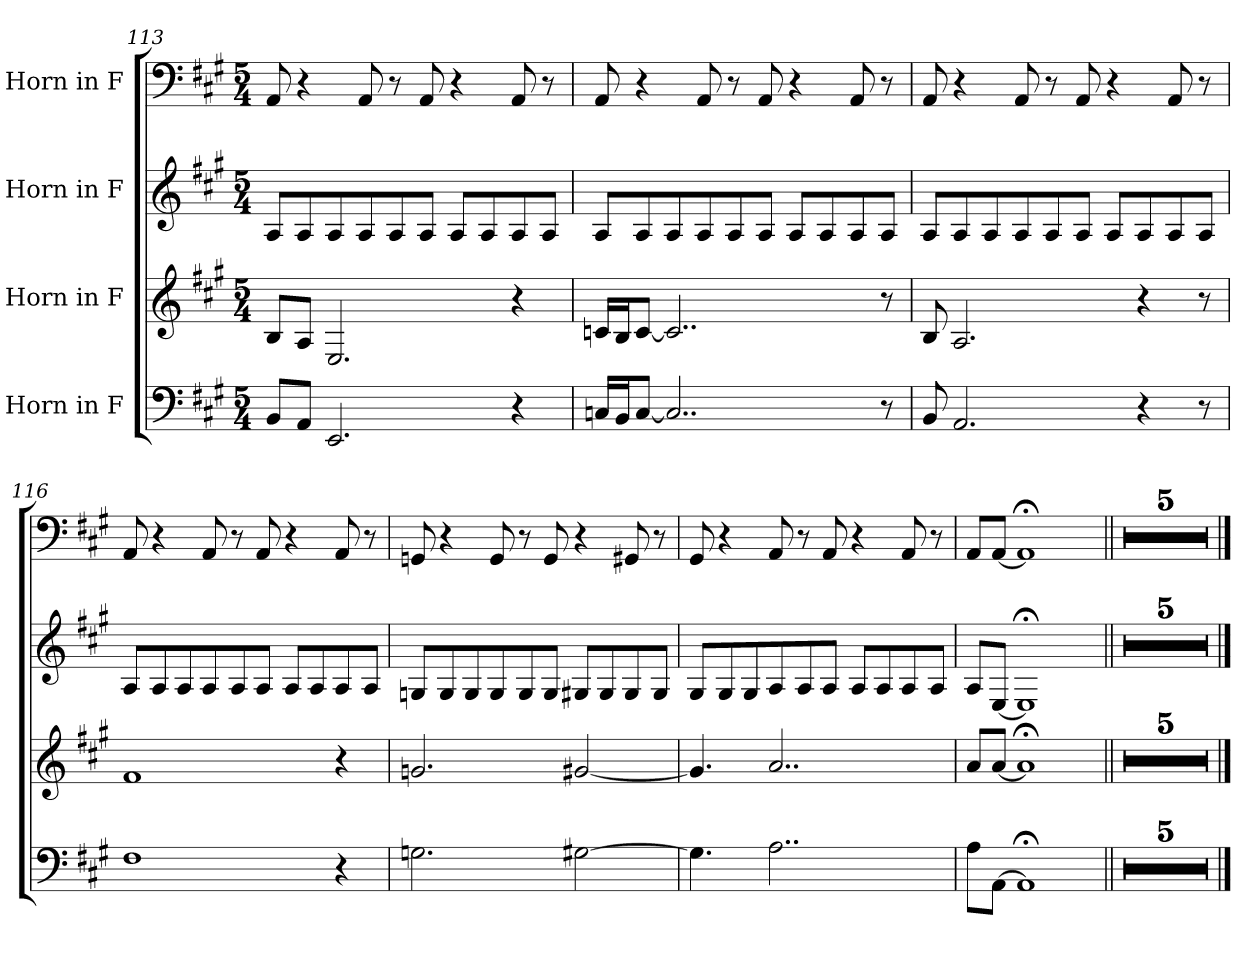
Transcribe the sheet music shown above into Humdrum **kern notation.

**kern	**kern	**kern	**kern
*part4	*part3	*part2	*part1
*staff4	*staff3	*staff2	*staff1
*I"Horn in F	*I"Horn in F	*I"Horn in F	*I"Horn in F
*clefF4	*clefG2	*clefG2	*clefF4
*ITrd4c7	*ITrd4c7	*ITrd4c7	*ITrd4c7
*k[f#c#]	*k[f#c#]	*k[f#c#]	*k[f#c#]
*M5/4	*M5/4	*M5/4	*M5/4
=113	=113	=113	=113
8EE/L	8E/L	8D/L	8DD/
8DD/J	8D/J	8D/	4r
2.AAA/	2.AA/	8D/	.
.	.	8D/	8DD/
.	.	8D/	8r
.	.	8D/J	8DD/
.	.	8D/L	4r
.	.	8D/	.
4r	4r	8D/	8DD/
.	.	8D/J	8r
=114	=114	=114	=114
16FFn/LL	16Fn/LL	8D/L	8DD/
16EE/J	16E/J	.	.
[8FF/J	[8F/J	8D/	4r
2..FF/]	2..F/]	8D/	.
.	.	8D/	8DD/
.	.	8D/	8r
.	.	8D/J	8DD/
.	.	8D/L	4r
.	.	8D/	.
.	.	8D/	8DD/
8r	8r	8D/J	8r
!!LO:LB:g=z
=115	=115	=115	=115
8EE/	8E/	8D/L	8DD/
2.DD/	2.D/	8D/	4r
.	.	8D/	.
.	.	8D/	8DD/
.	.	8D/	8r
.	.	8D/J	8DD/
.	.	8D/L	4r
4r	4r	8D/	.
.	.	8D/	8DD/
8r	8r	8D/J	8r
=116	=116	=116	=116
1BB	1B	8D/L	8DD/
.	.	8D/	4r
.	.	8D/	.
.	.	8D/	8DD/
.	.	8D/	8r
.	.	8D/J	8DD/
.	.	8D/L	4r
.	.	8D/	.
4r	4r	8D/	8DD/
.	.	8D/J	8r
=117	=117	=117	=117
2.Cn\	2.cn/	8Cn/L	8CCn/
.	.	8C/	4r
.	.	8C/	.
.	.	8C/	8CC/
.	.	8C/	8r
.	.	8C/J	8CC/
[2C#X\	[2c#X/	8C#X/L	4r
.	.	8C#/	.
.	.	8C#/	8CC#X/
.	.	8C#/J	8r
=118	=118	=118	=118
4.C#\]	4.c#/]	8C#/L	8CC#/
.	.	8C#/	4r
.	.	8C#/	.
2..D\	2..d/	8D/	8DD/
.	.	8D/	8r
.	.	8D/J	8DD/
.	.	8D/L	4r
.	.	8D/	.
.	.	8D/	8DD/
.	.	8D/J	8r
=119	=119	=119	=119
8D\L	8d/L	8D/L	8DD/L
[8DD\J	[8d/J	[8AA/J	[8DD/J
1DD;<]	1d;<]	1AA;<]	1DD;<]
!!LO:PB:g=z
=120||	=120||	=120||	=120||
4%5r	4%5r	4%5r	4%5r
=121	=121	=121	=121
4%5r	4%5r	4%5r	4%5r
=122	=122	=122	=122
4%5r	4%5r	4%5r	4%5r
=123	=123	=123	=123
4%5r	4%5r	4%5r	4%5r
=124	=124	=124	=124
4%5r	4%5r	4%5r	4%5r
==	==	==	==
*-	*-	*-	*-
